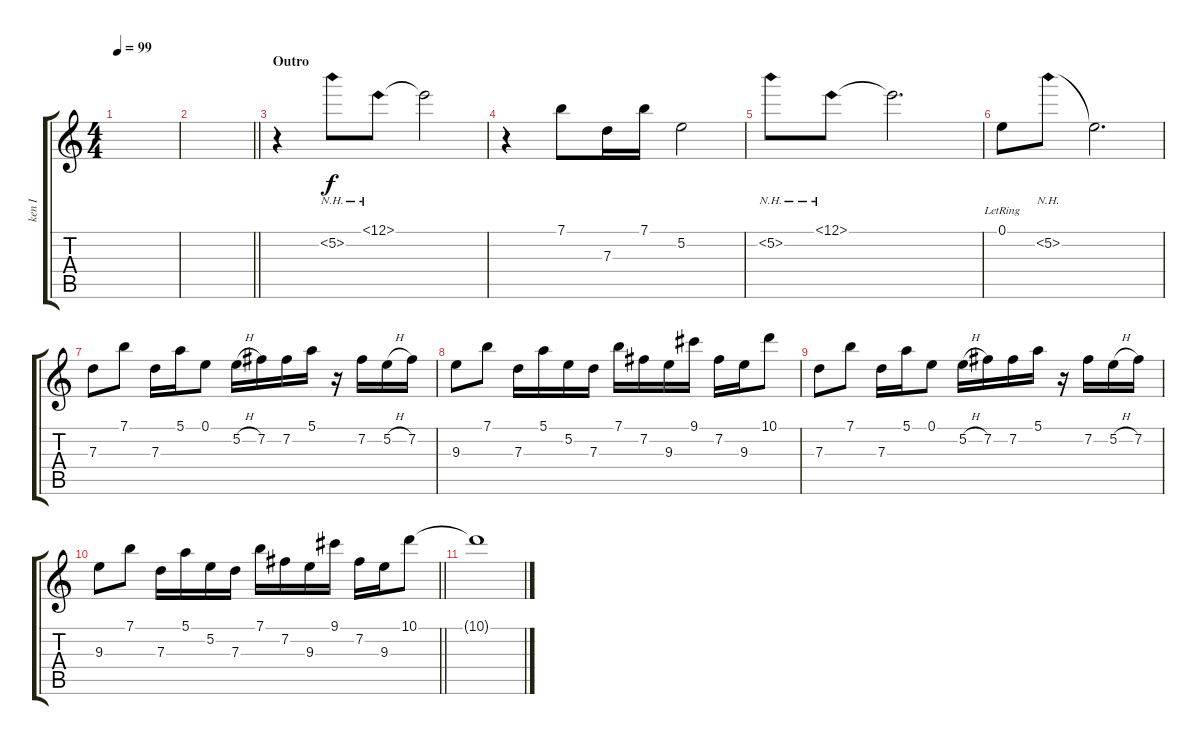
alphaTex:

\track ("ken I" "ken I") {instrument electricguitarclean}
\staff {score tabs}
\tuning (E4 B3 G3 D3 A2 E2) {hide}
\ts (4 4)
\tempo 99
\clef g2
\ks c
|
\barLineRight lightlight
|
\section ("" "Outro")
r.4{instrument electricguitarjazz} 5.2{nh}.8 12.1{nh}.8 12.1{t}.2 |
r.4 7.1.8 7.3.16 7.1.16 5.2.2 |
5.2{nh}.8 12.1{nh}.8 12.1{t}.2{d} |
0.1{lr}.8 5.2{nh}.8 5.2{t}.2{d} |
7.3.8 7.1.8 7.3.16 5.1.16 0.1.8 5.2{h}.16 7.2.16 7.2.16 5.1.16 r.16 7.2.16 5.2{h}.16 7.2.16 |
9.3.8 7.1.8 7.3.16 5.1.16 5.2.16 7.3.16 7.1.16 7.2.16 9.3.16 9.1.16 7.2.16 9.3.16 10.1.8 |
7.3.8 7.1.8 7.3.16 5.1.16 0.1.8 5.2{h}.16 7.2.16 7.2.16 5.1.16 r.16 7.2.16 5.2{h}.16 7.2.16 |
\barLineRight lightlight
9.3.8 7.1.8 7.3.16 5.1.16 5.2.16 7.3.16 7.1.16 7.2.16 9.3.16 9.1.16 7.2.16 9.3.16 10.1.8 |
10.1{t}.1
